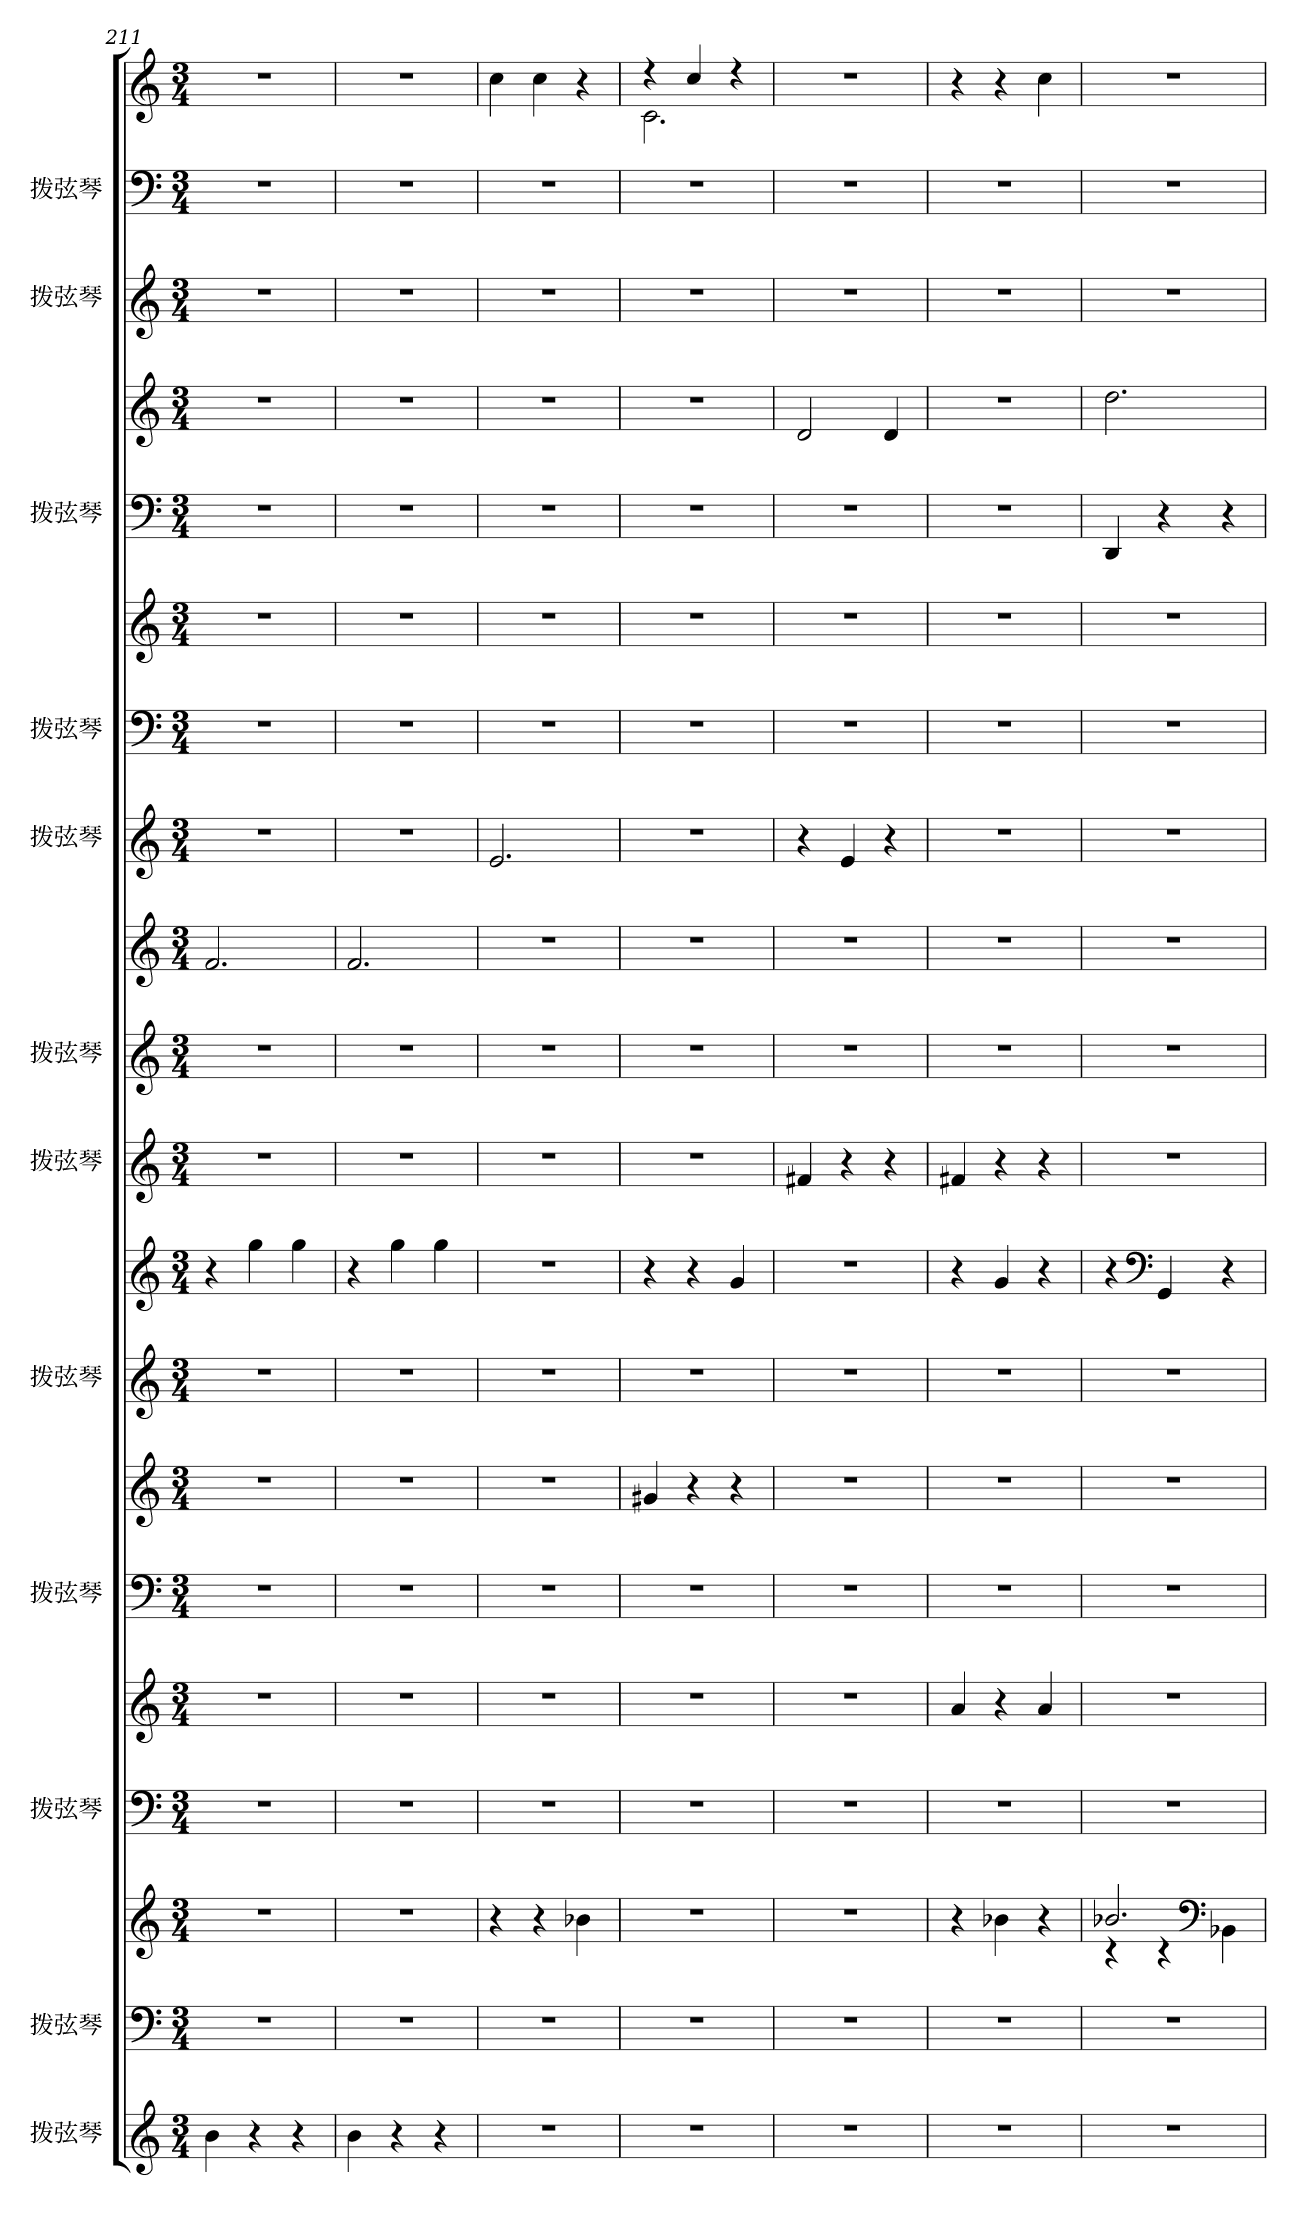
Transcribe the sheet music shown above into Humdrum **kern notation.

**kern	**kern	**kern	**kern	**kern	**kern	**kern	**kern	**kern	**kern	**kern	**kern	**kern	**kern	**kern	**kern	**kern	**kern	**kern	**kern
*part12	*part11	*part11	*part10	*part10	*part9	*part9	*part8	*part8	*part7	*part6	*part6	*part5	*part4	*part4	*part3	*part3	*part2	*part1	*part1
*staff20	*staff19	*staff18	*staff17	*staff16	*staff15	*staff14	*staff13	*staff12	*staff11	*staff10	*staff9	*staff8	*staff7	*staff6	*staff5	*staff4	*staff3	*staff2	*staff1
*I"拨弦琴	*I"拨弦琴	*	*I"拨弦琴	*	*I"拨弦琴	*	*I"拨弦琴	*	*I"拨弦琴	*I"拨弦琴	*	*I"拨弦琴	*I"拨弦琴	*	*I"拨弦琴	*	*I"拨弦琴	*I"拨弦琴	*
!!LO:PB:g=z
*clefG2	*clefF4	*clefG2	*clefF4	*clefG2	*clefF4	*clefG2	*clefG2	*clefG2	*clefG2	*clefG2	*clefG2	*clefG2	*clefF4	*clefG2	*clefF4	*clefG2	*clefG2	*clefF4	*clefG2
*k[]	*k[]	*k[]	*k[]	*k[]	*k[]	*k[]	*k[]	*k[]	*k[]	*k[]	*k[]	*k[]	*k[]	*k[]	*k[]	*k[]	*k[]	*k[]	*k[]
*M3/4	*M3/4	*M3/4	*M3/4	*M3/4	*M3/4	*M3/4	*M3/4	*M3/4	*M3/4	*M3/4	*M3/4	*M3/4	*M3/4	*M3/4	*M3/4	*M3/4	*M3/4	*M3/4	*M3/4
=211	=211	=211	=211	=211	=211	=211	=211	=211	=211	=211	=211	=211	=211	=211	=211	=211	=211	=211	=211
4b\	2.r	2.r	2.r	2.r	2.r	2.r	2.r	4r	2.r	2.r	2.f/	2.r	2.r	2.r	2.r	2.r	2.r	2.r	2.r
4r	.	.	.	.	.	.	.	4gg\	.	.	.	.	.	.	.	.	.	.	.
4r	.	.	.	.	.	.	.	4gg\	.	.	.	.	.	.	.	.	.	.	.
=212	=212	=212	=212	=212	=212	=212	=212	=212	=212	=212	=212	=212	=212	=212	=212	=212	=212	=212	=212
4b\	2.r	2.r	2.r	2.r	2.r	2.r	2.r	4r	2.r	2.r	2.f/	2.r	2.r	2.r	2.r	2.r	2.r	2.r	2.r
4r	.	.	.	.	.	.	.	4gg\	.	.	.	.	.	.	.	.	.	.	.
4r	.	.	.	.	.	.	.	4gg\	.	.	.	.	.	.	.	.	.	.	.
=213	=213	=213	=213	=213	=213	=213	=213	=213	=213	=213	=213	=213	=213	=213	=213	=213	=213	=213	=213
2.r	2.r	4r	2.r	2.r	2.r	2.r	2.r	2.r	2.r	2.r	2.r	2.e/	2.r	2.r	2.r	2.r	2.r	2.r	4cc\
.	.	4r	.	.	.	.	.	.	.	.	.	.	.	.	.	.	.	.	4cc\
.	.	4b-X\	.	.	.	.	.	.	.	.	.	.	.	.	.	.	.	.	4r
=214	=214	=214	=214	=214	=214	=214	=214	=214	=214	=214	=214	=214	=214	=214	=214	=214	=214	=214	=214
*	*	*	*	*	*	*	*	*	*	*	*	*	*	*	*	*	*	*	*^
2.r	2.r	2.r	2.r	2.r	2.r	4g#X/	2.r	4r	2.r	2.r	2.r	2.r	2.r	2.r	2.r	2.r	2.r	2.r	4r	2.c\
.	.	.	.	.	.	4r	.	4r	.	.	.	.	.	.	.	.	.	.	4cc/	.
.	.	.	.	.	.	4r	.	4g/	.	.	.	.	.	.	.	.	.	.	4r	.
*	*	*	*	*	*	*	*	*	*	*	*	*	*	*	*	*	*	*	*v	*v
=215	=215	=215	=215	=215	=215	=215	=215	=215	=215	=215	=215	=215	=215	=215	=215	=215	=215	=215	=215
2.r	2.r	2.r	2.r	2.r	2.r	2.r	2.r	2.r	4f#X/	2.r	2.r	4r	2.r	2.r	2.r	2d/	2.r	2.r	2.r
.	.	.	.	.	.	.	.	.	4r	.	.	4e/	.	.	.	.	.	.	.
.	.	.	.	.	.	.	.	.	4r	.	.	4r	.	.	.	4d/	.	.	.
=216	=216	=216	=216	=216	=216	=216	=216	=216	=216	=216	=216	=216	=216	=216	=216	=216	=216	=216	=216
2.r	2.r	4r	2.r	4a/	2.r	2.r	2.r	4r	4f#X/	2.r	2.r	2.r	2.r	2.r	2.r	2.r	2.r	2.r	4r
.	.	4b-X\	.	4r	.	.	.	4g/	4r	.	.	.	.	.	.	.	.	.	4r
.	.	4r	.	4a/	.	.	.	4r	4r	.	.	.	.	.	.	.	.	.	4cc\
=217	=217	=217	=217	=217	=217	=217	=217	=217	=217	=217	=217	=217	=217	=217	=217	=217	=217	=217	=217
*	*	*^	*	*	*	*	*	*	*	*	*	*	*	*	*	*	*	*	*
2.r	2.r	2.b-X/	4r	2.r	2.r	2.r	2.r	2.r	4r	2.r	2.r	2.r	2.r	2.r	2.r	4DD/	2.dd\	2.r	2.r	2.r
*	*	*	*	*	*	*	*	*	*clefF4	*	*	*	*	*	*	*	*	*	*	*
.	.	.	4r	.	.	.	.	.	4GG/	.	.	.	.	.	.	4r	.	.	.	.
*	*	*clefF4	*	*	*	*	*	*	*	*	*	*	*	*	*	*	*	*	*	*
.	.	.	4BB-X\	.	.	.	.	.	4r	.	.	.	.	.	.	4r	.	.	.	.
*	*	*v	*v	*	*	*	*	*	*	*	*	*	*	*	*	*	*	*	*	*
=	=	=	=	=	=	=	=	=	=	=	=	=	=	=	=	=	=	=	=
*-	*-	*-	*-	*-	*-	*-	*-	*-	*-	*-	*-	*-	*-	*-	*-	*-	*-	*-	*-
